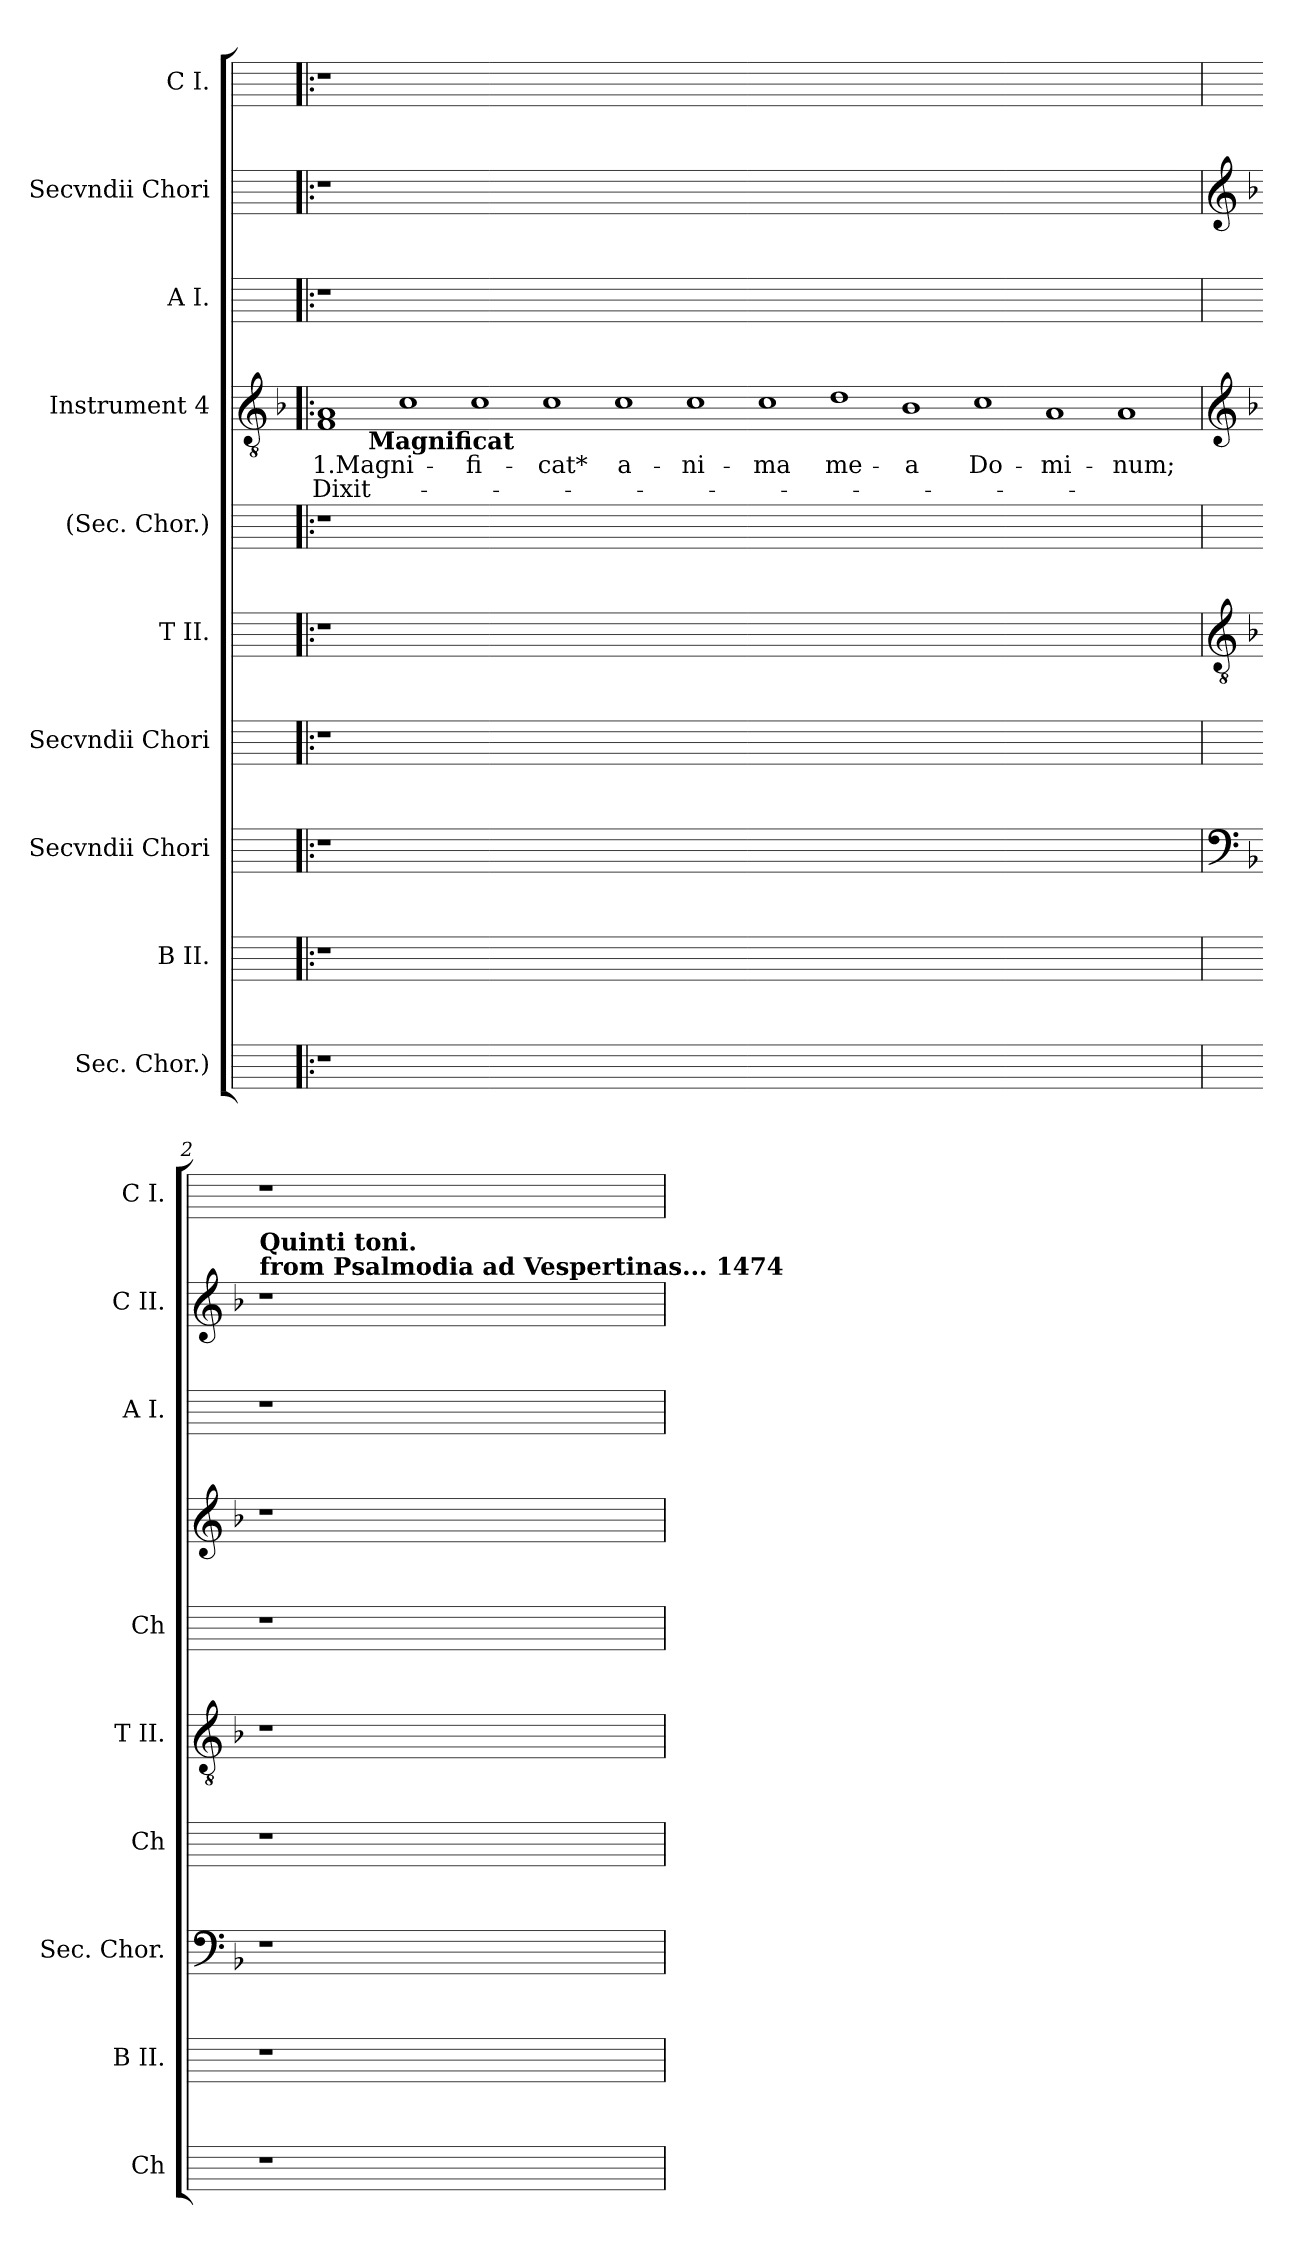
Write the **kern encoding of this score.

**kern	**kern	**kern	**kern	**kern	**kern	**kern	**text	**text	**kern	**kern	**kern
*part10	*part9	*part8	*part7	*part6	*part5	*part4	*part4	*part4	*part3	*part2	*part1
*staff10	*staff9	*staff8	*staff7	*staff6	*staff5	*staff4	*staff4	*staff4	*staff3	*staff2	*staff1
*I"Sec. Chor.)	*I"B II.	*I"Secvndii Chori	*I"Secvndii Chori	*I"T II.	*I"(Sec. Chor.)	*I"Instrument 4	*	*	*I"A I.	*I"Secvndii Chori	*I"C I.
*I'Ch	*I'B II.	*I'Sec. Chor.	*I'Ch	*I'T II.	*I'Ch	*	*	*	*I'A I.	*I'C II.	*I'C I.
!!LO:PB:g=z
*stria5	*stria5	*stria5	*stria5	*stria5	*stria5	*stria5	*	*	*stria5	*stria5	*stria5
*	*	*	*	*	*	*clefGv2	*	*	*	*	*
*	*	*	*	*	*	*k[b-]	*	*	*	*	*
*	*	*	*	*	*	*F:	*	*	*	*	*
=1!|:	=1!|:	=1!|:	=1!|:	=1!|:	=1!|:	=1!|:	=1!|:	=1!|:	=1!|:	=1!|:	=1!|:
!	!	!	!	!	!	!	!LO:LY:b:rj	!LO:LY:b:rj	!	!	!
*	*	*	*	*	*	*^	*	*	*	*	*
1r	1r	1r	1r	1r	1r	1F 1A	2ryy	1.Magni-	-Dixit-	1r	1r	1r
.	.	.	.	.	.	.	16..ryy	.	.	.	.	.
!	!	!	!	!	!	!	!LO:TX:b:B:t=Magnificat	!	!	!	!	!
.	.	.	.	.	.	.	1ryy	.	.	.	.	.
000ryy	000ryy	000ryy	000ryy	000ryy	000ryy	1c	.	.	.	000ryy	000ryy	000ryy
.	.	.	.	.	.	.	1ryy	.	.	.	.	.
!	!	!	!	!	!	!	!	!LO:LY:b:cj	!	!	!	!
.	.	.	.	.	.	1c	.	-fi-	.	.	.	.
.	.	.	.	.	.	.	1ryy	.	.	.	.	.
!	!	!	!	!	!	!	!	!LO:LY:b:cj	!	!	!	!
.	.	.	.	.	.	1c	.	-cat*	.	.	.	.
.	.	.	.	.	.	.	1ryy	.	.	.	.	.
!	!	!	!	!	!	!	!	!LO:LY:b:cj	!	!	!	!
.	.	.	.	.	.	1c	.	a-	.	.	.	.
.	.	.	.	.	.	.	1ryy	.	.	.	.	.
!	!	!	!	!	!	!	!	!LO:LY:b:cj	!	!	!	!
.	.	.	.	.	.	1c	.	-ni-	.	.	.	.
.	.	.	.	.	.	.	1ryy	.	.	.	.	.
!	!	!	!	!	!	!	!	!LO:LY:b:cj	!	!	!	!
.	.	.	.	.	.	1c	.	-ma	.	.	.	.
.	.	.	.	.	.	.	1ryy	.	.	.	.	.
!	!	!	!	!	!	!	!	!LO:LY:b:cj	!	!	!	!
.	.	.	.	.	.	1d	.	me-	.	.	.	.
.	.	.	.	.	.	.	1ryy	.	.	.	.	.
!	!	!	!	!	!	!	!	!LO:LY:b:cj	!	!	!	!
.	.	.	.	.	.	1B-	.	-a	.	.	.	.
.	.	.	.	.	.	.	1ryy	.	.	.	.	.
!	!	!	!	!	!	!	!	!LO:LY:b:cj	!	!	!	!
0.ryy	0.ryy	0.ryy	0.ryy	0.ryy	0.ryy	1c	.	Do-	.	0.ryy	0.ryy	0.ryy
.	.	.	.	.	.	.	1ryy	.	.	.	.	.
!	!	!	!	!	!	!	!	!LO:LY:b:cj	!	!	!	!
.	.	.	.	.	.	1A	.	-mi-	.	.	.	.
.	.	.	.	.	.	.	1ryy	.	.	.	.	.
!	!	!	!	!	!	!	!	!LO:LY:b:cj	!	!	!	!
.	.	.	.	.	.	1A	.	-num;	.	.	.	.
.	.	.	.	.	.	.	4ryy	.	.	.	.	.
.	.	.	.	.	.	.	8ryy	.	.	.	.	.
.	.	.	.	.	.	.	64ryy	.	.	.	.	.
*	*	*	*	*	*	*v	*v	*	*	*	*	*
!!LO:LB:g=z
=2	=2	=2	=2	=2	=2	=2	=2	=2	=2	=2	=2
*	*	*clefF4	*	*clefGv2	*	*clefG2	*	*	*	*clefG2	*
*	*	*k[b-]	*	*k[b-]	*	*	*	*	*	*k[b-]	*
*	*	*F:	*	*F:	*	*	*	*	*	*F:	*
*	*	*	*	*	*	*^	*	*	*	*	*
!	!	!	!	!	!	!	!	!	!	!	!LO:TX:a:B:t=from Psalmodia ad Vespertinas... 1474	!
!	!	!	!	!	!	!	!	!	!	!	!LO:TX:a:B:t=Quinti toni.	!
*	*	*	*	*	*	*v	*v	*	*	*	*	*
1r	1r	1r	1r	1r	1r	1r	.	.	1r	1r	1r
=	=	=	=	=	=	=	=	=	=	=	=
*-	*-	*-	*-	*-	*-	*-	*-	*-	*-	*-	*-
